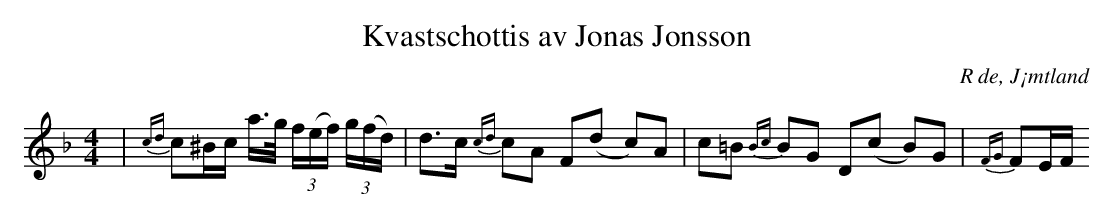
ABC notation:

X:1
T:Kvastschottis av Jonas Jonsson
O:R de, J¡mtland
M:4/4
L:1/16
K:F
| {cd}c2^Bc a>g (3f(ef) (3g(fd) | d2>c2 {cd}c2A2 F2(d2- c2)A2 | c2=B2 {Bc}B2G2 D2(c2- B2)G2 | {FG}F2EF
